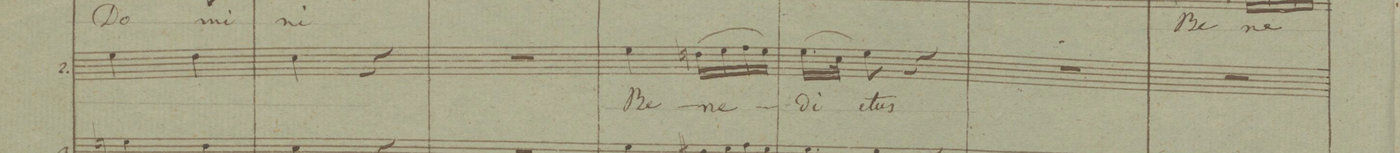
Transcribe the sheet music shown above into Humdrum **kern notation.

**kern	**text	**dynam
*I"Alto	*	*
*clefC3	*	*
*k[b-e-]	*	*
*M2/4	*	*
4f\	.	.
4e-\	.	.
=51	=51	=51
4d\	.	.
4r	.	.
=52	=52	=52
2r	.	.
=53	=53	=53
4f\	Be-	.
(16en\LL	-ne-	.
16f\	.	.
16g\	.	.
16f\JJ)	.	.
=54	=54	=54
(16.f\LL	-di-	.
32d\JJk	.	.
8f\)	-ctus	.
4r	.	.
=55	=55	=55
2r	.	.
=56	=56	=56
2r	.	.
=57	=57	=57
*-	*-	*-
